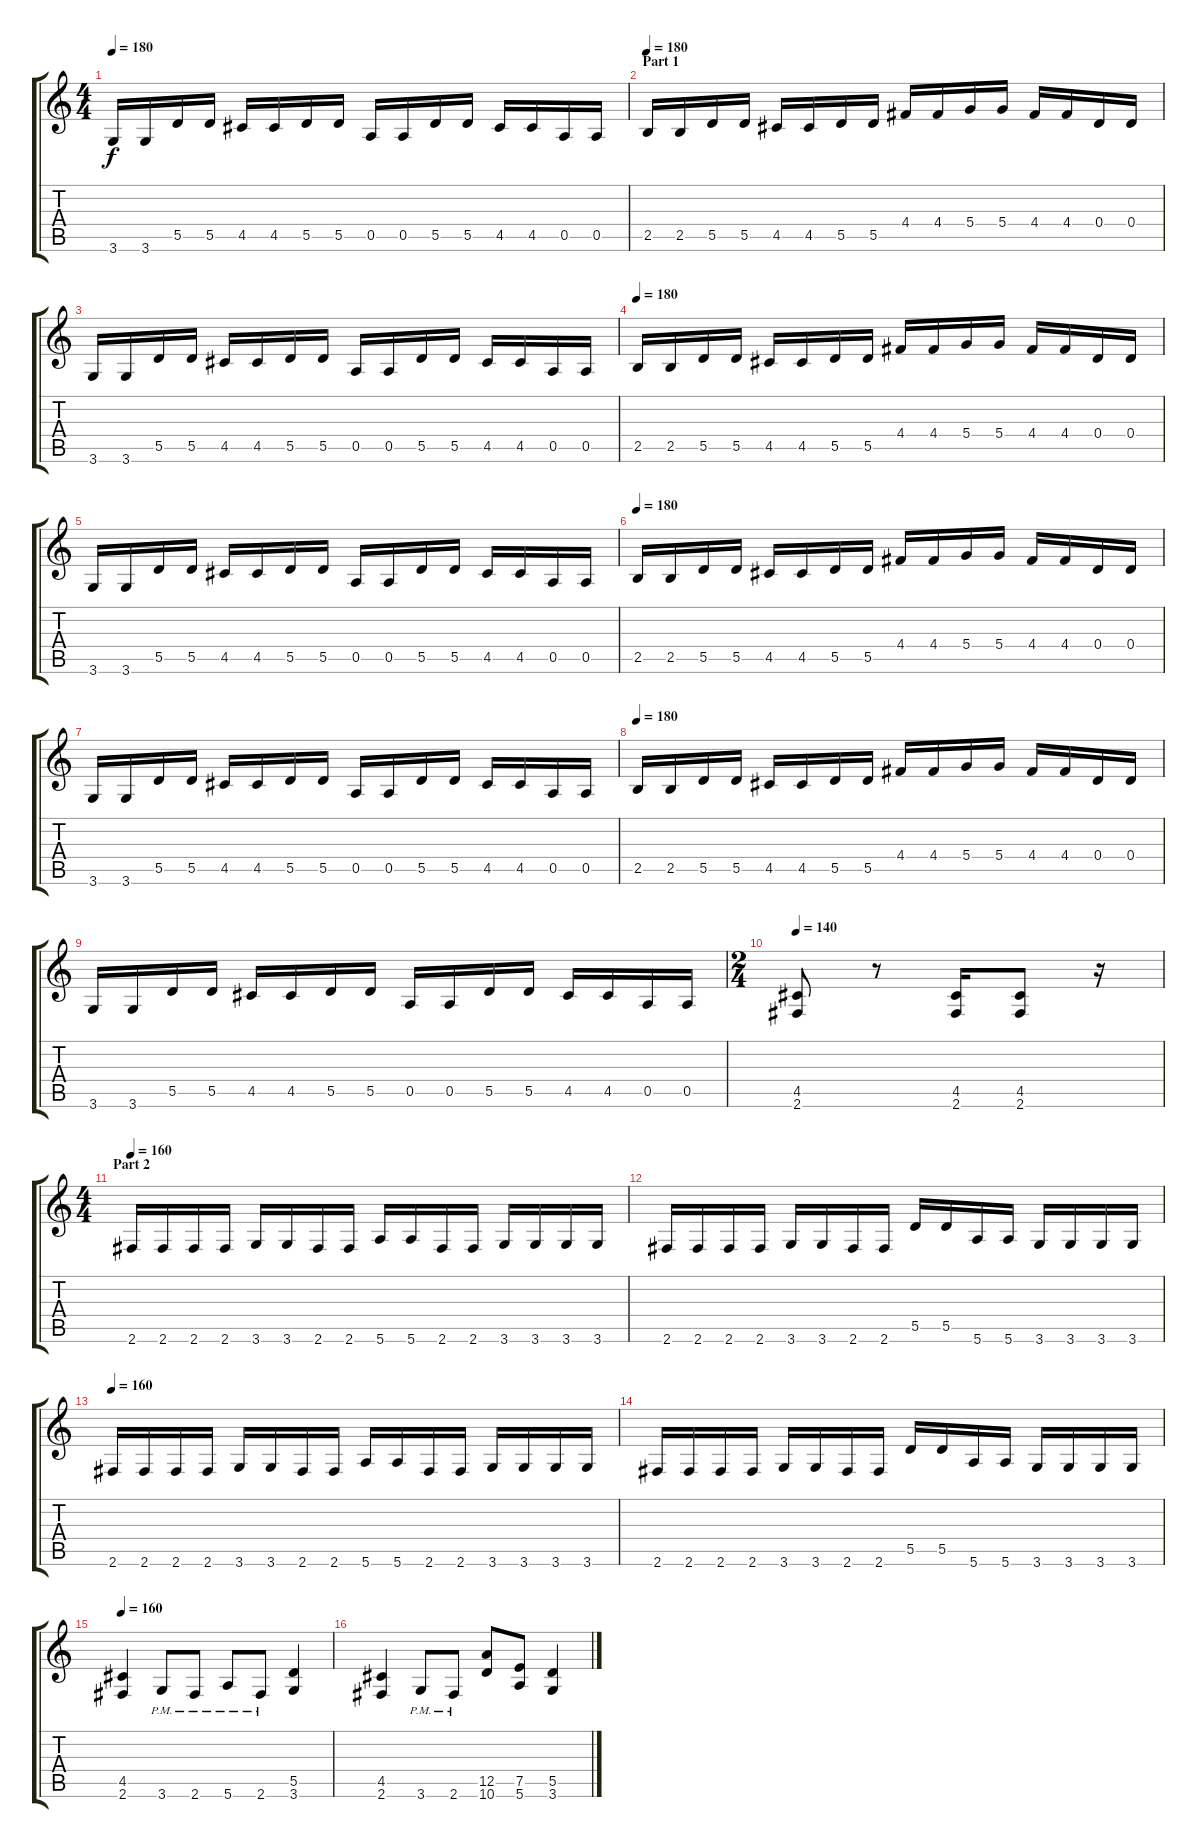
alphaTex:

\track "" {instrument distortionguitar}
\staff {score tabs}
\tuning (E4 B3 G3 D3 A2 E2) {hide}
\ts (4 4)
\tempo 180
\clef g2
\ks c
3.6.16{dy f} 3.6.16 5.5.16 5.5.16 4.5.16 4.5.16 5.5.16 5.5.16 0.5.16 0.5.16 5.5.16 5.5.16 4.5.16 4.5.16 0.5.16 0.5.16 |
\section ("" "Part 1")
\tempo 180
2.5.16 2.5.16 5.5.16 5.5.16 4.5.16 4.5.16 5.5.16 5.5.16 4.4.16 4.4.16 5.4.16 5.4.16 4.4.16 4.4.16 0.4.16 0.4.16 |
3.6.16 3.6.16 5.5.16 5.5.16 4.5.16 4.5.16 5.5.16 5.5.16 0.5.16 0.5.16 5.5.16 5.5.16 4.5.16 4.5.16 0.5.16 0.5.16 |
\tempo 180
2.5.16 2.5.16 5.5.16 5.5.16 4.5.16 4.5.16 5.5.16 5.5.16 4.4.16 4.4.16 5.4.16 5.4.16 4.4.16 4.4.16 0.4.16 0.4.16 |
3.6.16 3.6.16 5.5.16 5.5.16 4.5.16 4.5.16 5.5.16 5.5.16 0.5.16 0.5.16 5.5.16 5.5.16 4.5.16 4.5.16 0.5.16 0.5.16 |
\tempo 180
2.5.16 2.5.16 5.5.16 5.5.16 4.5.16 4.5.16 5.5.16 5.5.16 4.4.16 4.4.16 5.4.16 5.4.16 4.4.16 4.4.16 0.4.16 0.4.16 |
3.6.16 3.6.16 5.5.16 5.5.16 4.5.16 4.5.16 5.5.16 5.5.16 0.5.16 0.5.16 5.5.16 5.5.16 4.5.16 4.5.16 0.5.16 0.5.16 |
\tempo 180
2.5.16 2.5.16 5.5.16 5.5.16 4.5.16 4.5.16 5.5.16 5.5.16 4.4.16 4.4.16 5.4.16 5.4.16 4.4.16 4.4.16 0.4.16 0.4.16 |
3.6.16 3.6.16 5.5.16 5.5.16 4.5.16 4.5.16 5.5.16 5.5.16 0.5.16 0.5.16 5.5.16 5.5.16 4.5.16 4.5.16 0.5.16 0.5.16 |
\ts (2 4)
\tempo 140
(4.5 2.6).8 r.8 (4.5 2.6).16 (4.5 2.6).8 r.16 |
\ts (4 4)
\section ("" "Part 2")
\tempo 160
2.6.16 2.6.16 2.6.16 2.6.16 3.6.16 3.6.16 2.6.16 2.6.16 5.6.16 5.6.16 2.6.16 2.6.16 3.6.16 3.6.16 3.6.16 3.6.16 |
2.6.16 2.6.16 2.6.16 2.6.16 3.6.16 3.6.16 2.6.16 2.6.16 5.5.16 5.5.16 5.6.16 5.6.16 3.6.16 3.6.16 3.6.16 3.6.16 |
\tempo 160
2.6.16 2.6.16 2.6.16 2.6.16 3.6.16 3.6.16 2.6.16 2.6.16 5.6.16 5.6.16 2.6.16 2.6.16 3.6.16 3.6.16 3.6.16 3.6.16 |
2.6.16 2.6.16 2.6.16 2.6.16 3.6.16 3.6.16 2.6.16 2.6.16 5.5.16 5.5.16 5.6.16 5.6.16 3.6.16 3.6.16 3.6.16 3.6.16 |
\tempo 160
(4.5 2.6).4 3.6{pm}.8 2.6{pm}.8 5.6{pm}.8 2.6{pm}.8 (5.5 3.6).4 |
(4.5 2.6).4 3.6{pm}.8 2.6{pm}.8 (12.5 10.6).8 (7.5 5.6).8 (5.5 3.6).4
